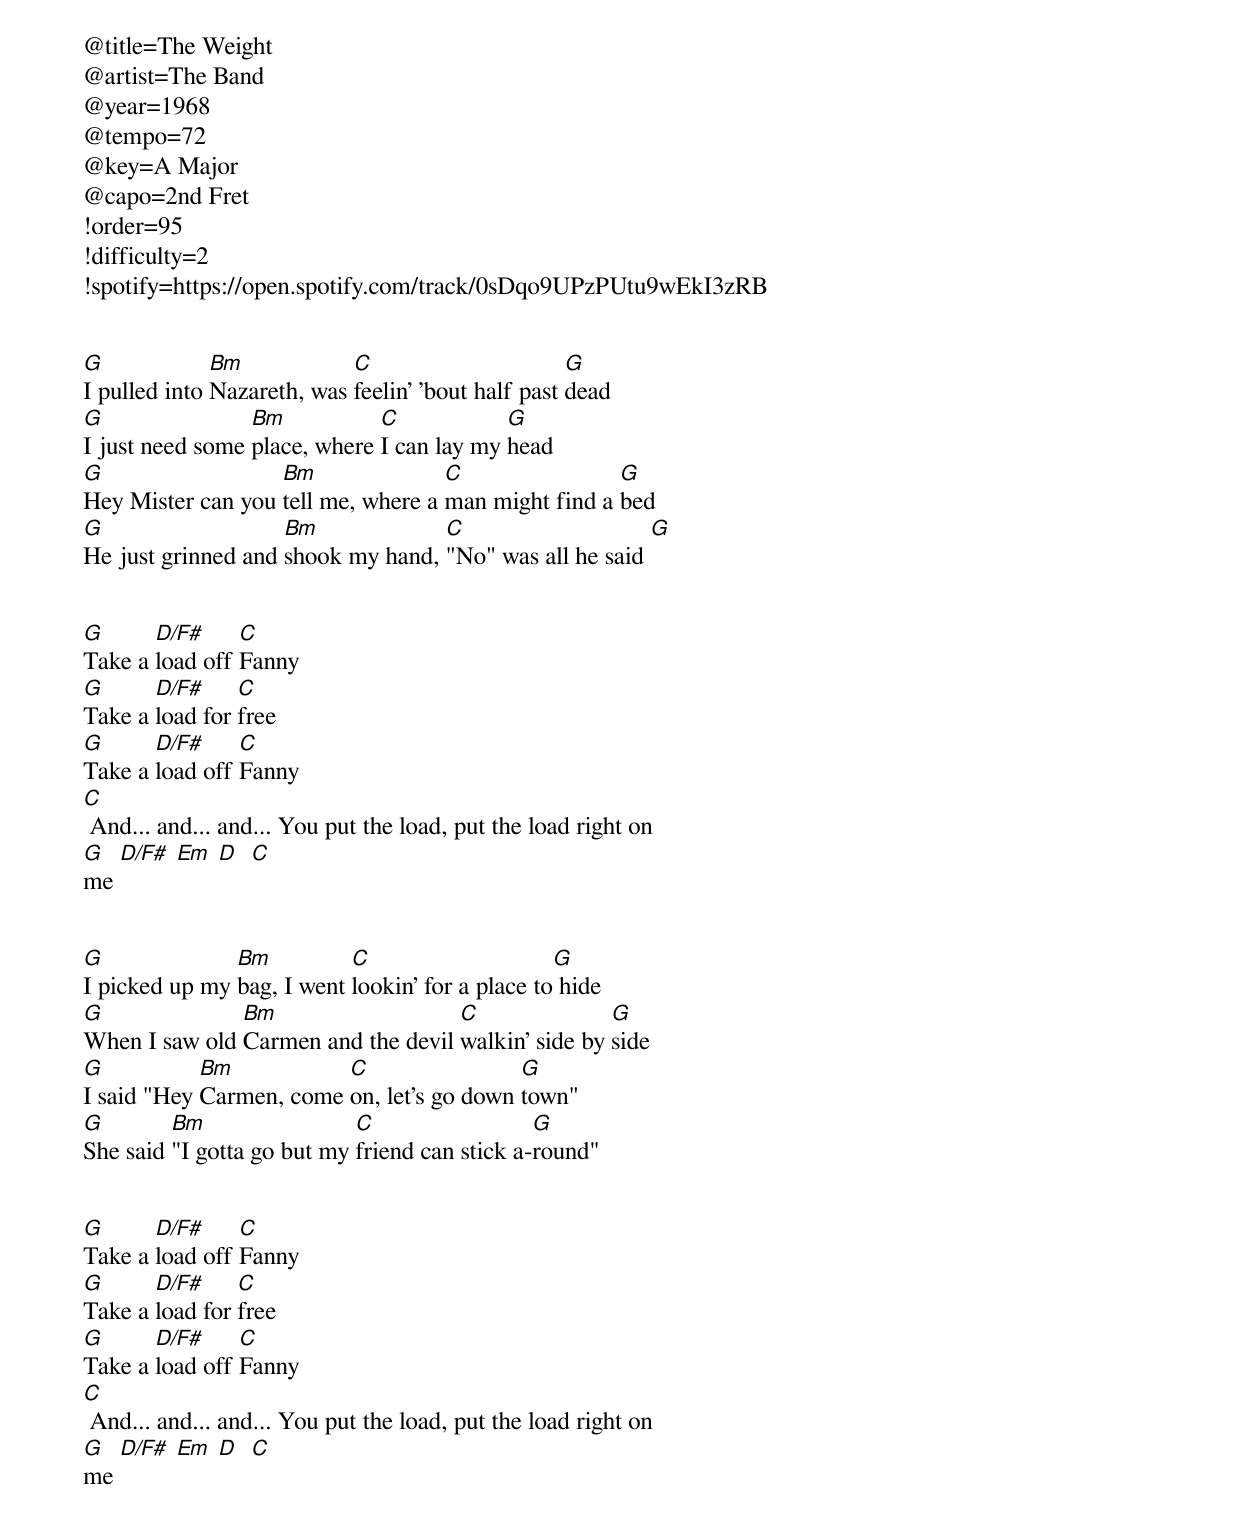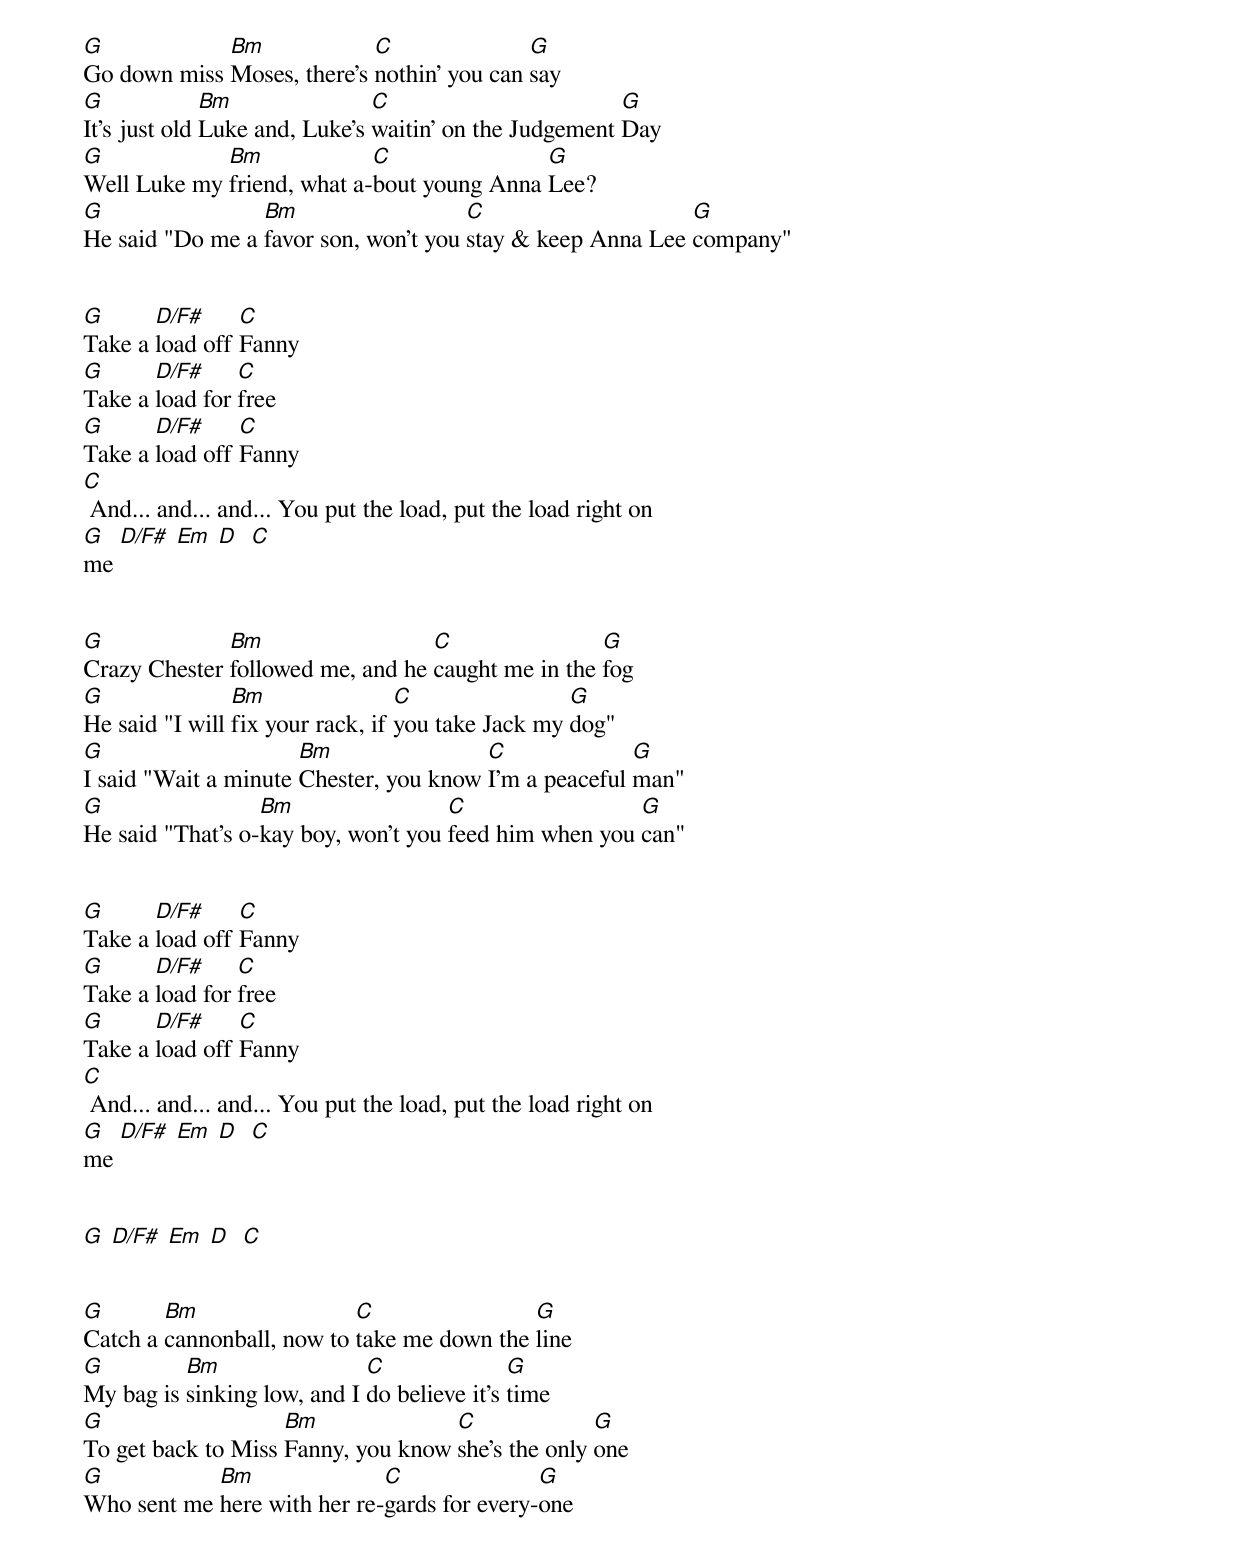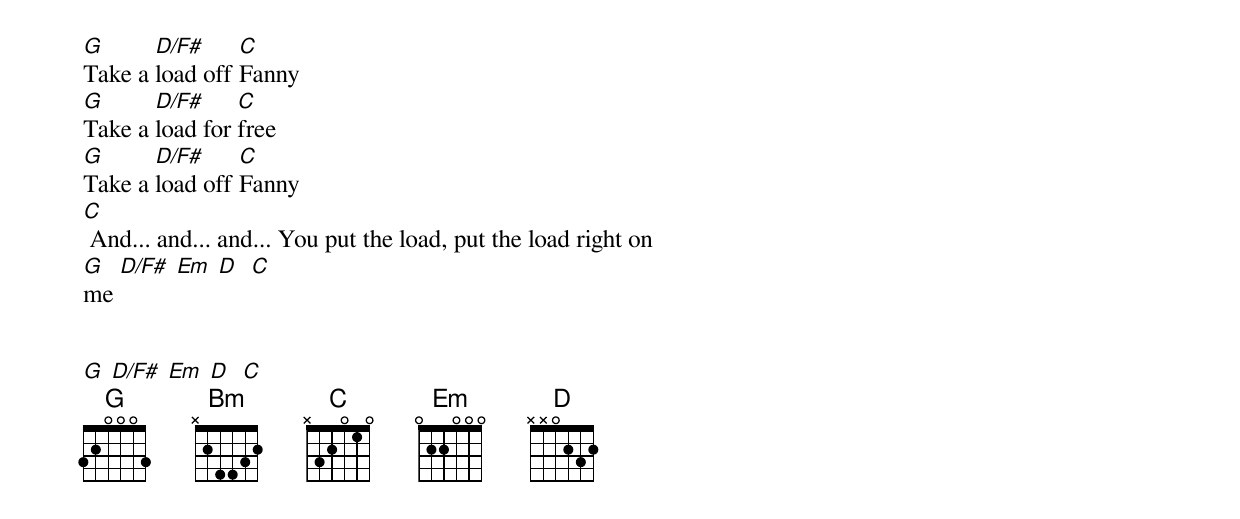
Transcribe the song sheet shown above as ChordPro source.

@title=The Weight
@artist=The Band
@year=1968
@tempo=72
@key=A Major
@capo=2nd Fret
!order=95
!difficulty=2
!spotify=https://open.spotify.com/track/0sDqo9UPzPUtu9wEkI3zRB


[G]I pulled into [Bm]Nazareth, was [C]feelin' 'bout half past [G]dead
[G]I just need some [Bm]place, where [C]I can lay my [G]head
[G]Hey Mister can you [Bm]tell me, where a [C]man might find a [G]bed
[G]He just grinned and [Bm]shook my hand, [C]"No" was all he said [G]


[G]Take a [D/F#]load off [C]Fanny
[G]Take a [D/F#]load for [C]free
[G]Take a [D/F#]load off [C]Fanny
[C] And... and... and... You put the load, put the load right on
[G]me [D/F#] [Em] [D]  [C]


[G]I picked up my [Bm]bag, I went [C]lookin' for a place to[G] hide
[G]When I saw old [Bm]Carmen and the devil [C]walkin' side by [G]side
[G]I said "Hey [Bm]Carmen, come [C]on, let's go down [G]town"
[G]She said [Bm]"I gotta go but my [C]friend can stick a-[G]round"


[G]Take a [D/F#]load off [C]Fanny
[G]Take a [D/F#]load for [C]free
[G]Take a [D/F#]load off [C]Fanny
[C] And... and... and... You put the load, put the load right on
[G]me [D/F#] [Em] [D]  [C]


[G]Go down miss [Bm]Moses, there's [C]nothin' you can [G]say
[G]It's just old [Bm]Luke and, Luke's [C]waitin' on the Judgement [G]Day
[G]Well Luke my [Bm]friend, what a-[C]bout young Anna [G]Lee?
[G]He said "Do me a [Bm]favor son, won't you [C]stay & keep Anna Lee [G]company"


[G]Take a [D/F#]load off [C]Fanny
[G]Take a [D/F#]load for [C]free
[G]Take a [D/F#]load off [C]Fanny
[C] And... and... and... You put the load, put the load right on
[G]me [D/F#] [Em] [D]  [C]


[G]Crazy Chester [Bm]followed me, and he [C]caught me in the [G]fog
[G]He said "I will [Bm]fix your rack, if [C]you take Jack my [G]dog"
[G]I said "Wait a minute [Bm]Chester, you know [C]I'm a peaceful [G]man"
[G]He said "That's o-[Bm]kay boy, won't you [C]feed him when you [G]can"


[G]Take a [D/F#]load off [C]Fanny
[G]Take a [D/F#]load for [C]free
[G]Take a [D/F#]load off [C]Fanny
[C] And... and... and... You put the load, put the load right on
[G]me [D/F#] [Em] [D]  [C]


[G] [D/F#] [Em] [D]  [C]


[G]Catch a [Bm]cannonball, now to [C]take me down the [G]line
[G]My bag is [Bm]sinking low, and I [C]do believe it's [G]time
[G]To get back to Miss [Bm]Fanny, you know [C]she's the only [G]one
[G]Who sent me [Bm]here with her re-[C]gards for every-[G]one


[G]Take a [D/F#]load off [C]Fanny
[G]Take a [D/F#]load for [C]free
[G]Take a [D/F#]load off [C]Fanny
[C] And... and... and... You put the load, put the load right on
[G]me [D/F#] [Em] [D]  [C]


[G] [D/F#] [Em] [D]  [C]
